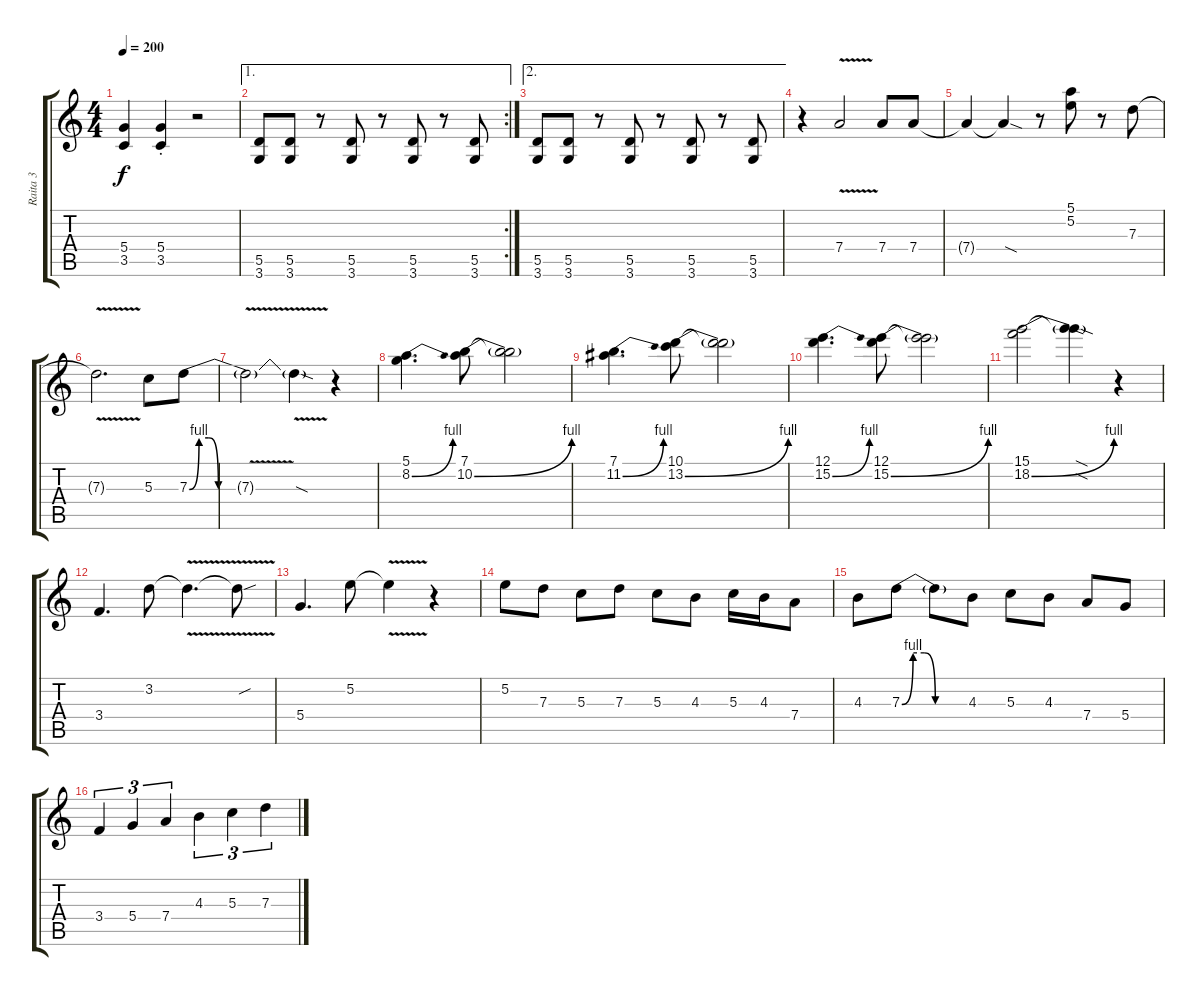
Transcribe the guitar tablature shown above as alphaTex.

\track ("Raita 3" "Raita 3") {instrument distortionguitar}
\staff {score tabs}
\tuning (E4 B3 G3 D3 A2 E2) {hide}
\ts (4 4)
\tempo 200
\clef g2
\ks c
(5.4 3.5).4{dy f} (5.4{st} 3.5{st}).4 r.2 |
\ae 1
\rc 2
(5.5 3.6).8 (5.5 3.6).8 r.8 (5.5 3.6).8 r.8 (5.5 3.6).8 r.8 (5.5 3.6).8 |
\ae 2
(5.5 3.6).8 (5.5 3.6).8 r.8 (5.5 3.6).8 r.8 (5.5 3.6).8 r.8 (5.5 3.6).8 |
r.4 7.4{v}.2 7.4.8 7.4.8 |
7.4{t}.4 7.4{sod t}.4 r.8 (5.1 5.2).8 r.8 7.3.8 |
7.3{v t}.2{d} 5.3.8 7.3{be (custom 0 0 10 4 20 4 30 0 60 0)}.8 |
7.3{v t}.2 7.3{sod t}.4 r.4 |
(5.1 8.2{be (bend 0 0 60 4)}).4{d} (7.1 10.2{be (bend 0 0 60 4)}).8 (7.1{t} 10.2{t}).2 |
(7.1 11.2{be (bend 0 0 60 4)}).4{d} (10.1 13.2{be (bend 0 0 60 4)}).8 (10.1{t} 13.2{t}).2 |
(12.1 15.2{be (bend 0 0 60 4)}).4{d} (12.1 15.2{be (bend 0 0 60 4)}).8 (12.1{t} 15.2{t}).2 |
(15.1 18.2{be (bend 0 0 60 4)}).2 (15.1{sod t} 18.2{sod t}).4 r.4 |
3.4.4{d} 3.2.8 3.2{v t}.4{d} 3.2{sou t}.8 |
5.4.4{d} 5.2.8 5.2{v t}.4 r.4 |
5.2.8 7.3.8 5.3.8 7.3.8 5.3.8 4.3.8 5.3.16 4.3.16 7.4.8 |
4.3.8 7.3{be (custom 0 0 10 4 20 4 30 0 60 0)}.8 7.3{t}.8 4.3.8 5.3.8 4.3.8 7.4.8 5.4.8 |
3.4.4{tu (3 2)} 5.4.4{tu (3 2)} 7.4.4{tu (3 2)} 4.3.4{tu (3 2)} 5.3.4{tu (3 2)} 7.3.4{tu (3 2)}
